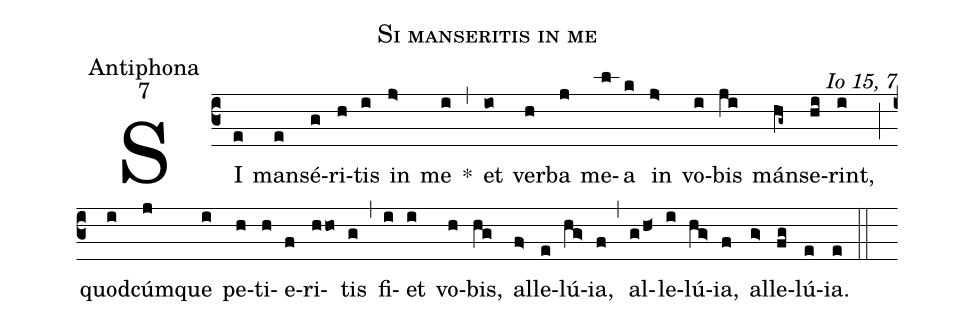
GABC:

name:Si manseritis in me;
office-part:Antiphona;
mode:7;
commentary:Io 15, 7;
%%
(c3) SI(e) man(e)sé(g)ri(h)tis(i) in(j>) me(i) *(,) et(io) ver(h)ba(j) me(l)a(k) in(j>) vo(i)bis(ji) mán(hg~)se(hi)rint,(i) (;) quod(i)cúm(j)que(i) pe(h)ti(h)e(f)ri(hho)tis(g) (,) fi(i)et(i) vo(h)bis,(hg) al(f>)le(e)lú(hg>)ia,(f) (,) al(g/h<)le(i)lú(hg>)ia,(f) al(g>)le(fg)lú(e)ia.(e) (::)
